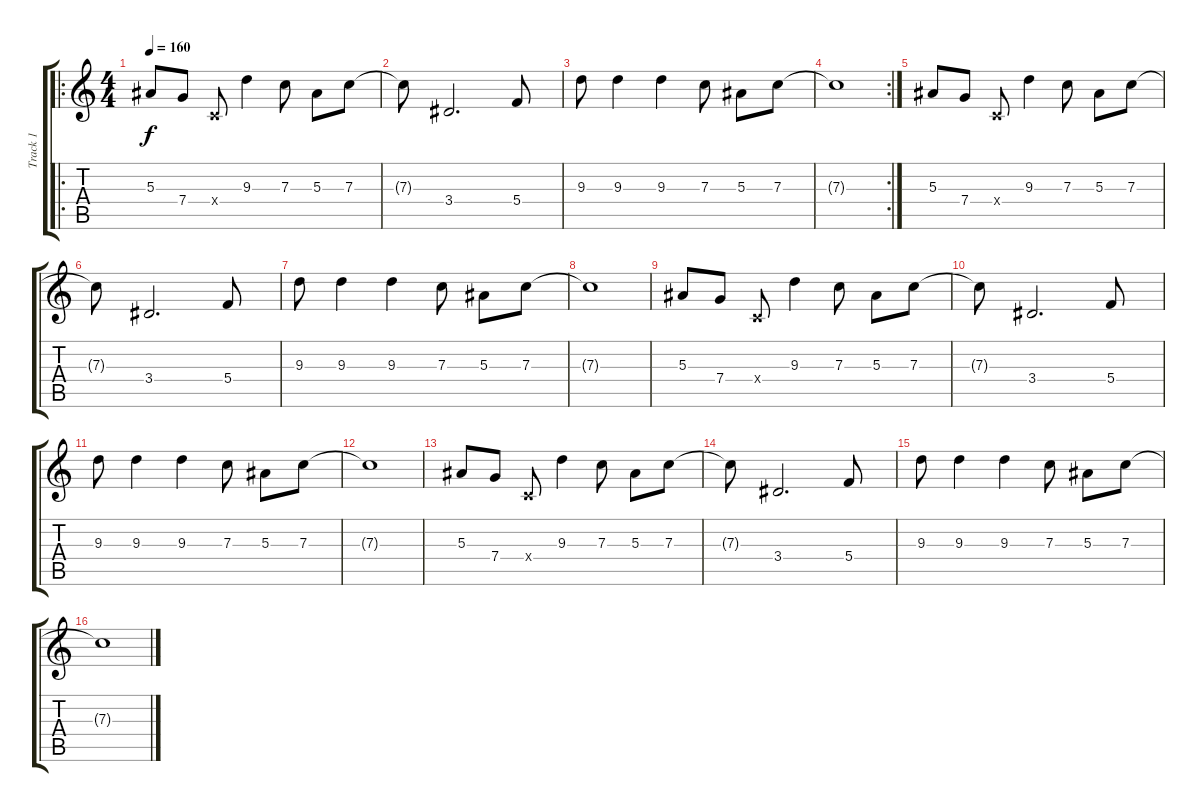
\track ("Track 1" "Track 1") {instrument distortionguitar}
\staff {score tabs}
\tuning (D4 A3 F3 C3 G2 D2) {hide}
\ro
\ts (4 4)
\tempo 160
\clef g2
\ks c
5.3.8{dy f} 7.4.8 0.4{x}.8 9.3.4 7.3.8 5.3.8 7.3.8 |
7.3{t}.8 3.4.2{d} 5.4.8 |
9.3.8 9.3.4 9.3.4 7.3.8 5.3.8 7.3.8 |
\rc 2
7.3{t}.1 |
5.3.8 7.4.8 0.4{x}.8 9.3.4 7.3.8 5.3.8 7.3.8 |
7.3{t}.8 3.4.2{d} 5.4.8 |
9.3.8 9.3.4 9.3.4 7.3.8 5.3.8 7.3.8 |
7.3{t}.1 |
5.3.8 7.4.8 0.4{x}.8 9.3.4 7.3.8 5.3.8 7.3.8 |
7.3{t}.8 3.4.2{d} 5.4.8 |
9.3.8 9.3.4 9.3.4 7.3.8 5.3.8 7.3.8 |
7.3{t}.1 |
5.3.8{volume 8} 7.4.8 0.4{x}.8 9.3.4 7.3.8 5.3.8 7.3.8 |
7.3{t}.8 3.4.2{d} 5.4.8 |
9.3.8 9.3.4 9.3.4 7.3.8 5.3.8 7.3.8 |
7.3{t}.1
